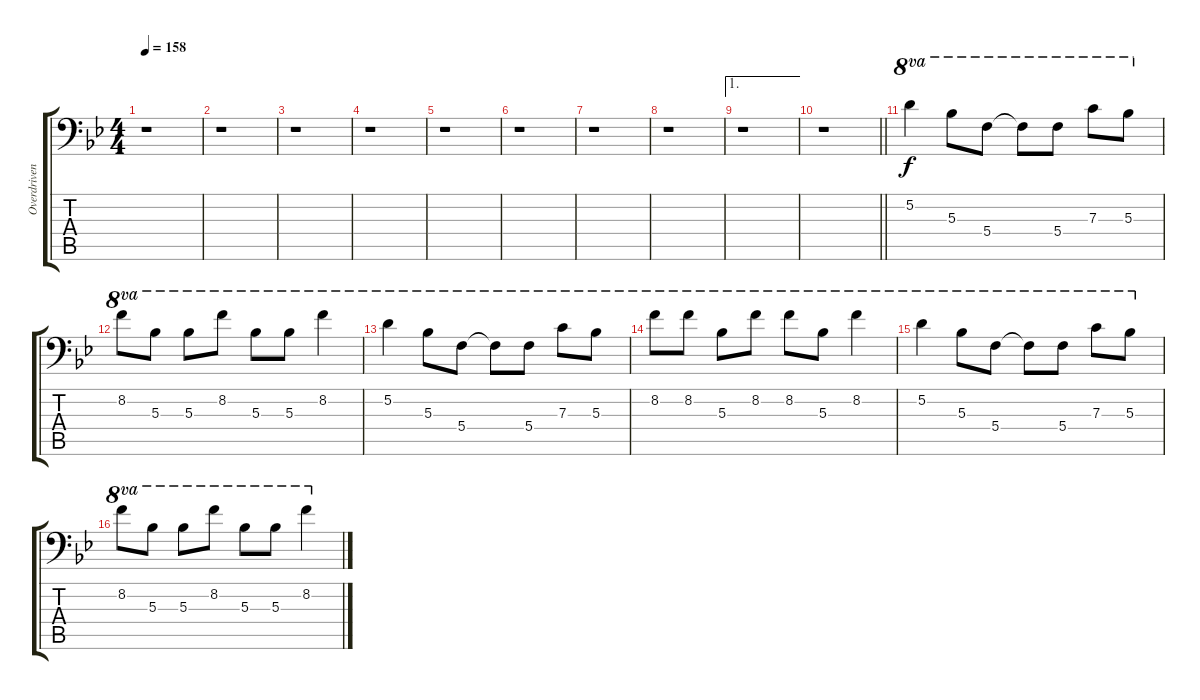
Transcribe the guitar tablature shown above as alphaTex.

\track ("Overdriven" "Overdriven") {instrument overdrivenguitar}
\staff {score tabs}
\tuning (D4 A3 F3 C3 F2 Bb1) {hide}
\ts (4 4)
\tempo 158
\clef f4
\ks bb
r.1{dy f} |
r.1 |
r.1 |
r.1 |
r.1 |
r.1 |
r.1 |
r.1 |
\ae 1
r.1 |
\barLineRight lightlight
r.1 |
5.2.4{ot 8va} 5.3.8{ot 8va} 5.4.8{ot 8va} 5.4{t}.8{ot 8va} 5.4.8{ot 8va} 7.3.8{ot 8va} 5.3.8{ot 8va} |
8.2.8{ot 8va} 5.3.8{ot 8va} 5.3.8{ot 8va} 8.2.8{ot 8va} 5.3.8{ot 8va} 5.3.8{ot 8va} 8.2.4{ot 8va} |
5.2.4{ot 8va} 5.3.8{ot 8va} 5.4.8{ot 8va} 5.4{t}.8{ot 8va} 5.4.8{ot 8va} 7.3.8{ot 8va} 5.3.8{ot 8va} |
8.2.8{ot 8va} 8.2.8{ot 8va} 5.3.8{ot 8va} 8.2.8{ot 8va} 8.2.8{ot 8va} 5.3.8{ot 8va} 8.2.4{ot 8va} |
5.2.4{ot 8va} 5.3.8{ot 8va} 5.4.8{ot 8va} 5.4{t}.8{ot 8va} 5.4.8{ot 8va} 7.3.8{ot 8va} 5.3.8{ot 8va} |
8.2.8{ot 8va} 5.3.8{ot 8va} 5.3.8{ot 8va} 8.2.8{ot 8va} 5.3.8{ot 8va} 5.3.8{ot 8va} 8.2.4{ot 8va}
